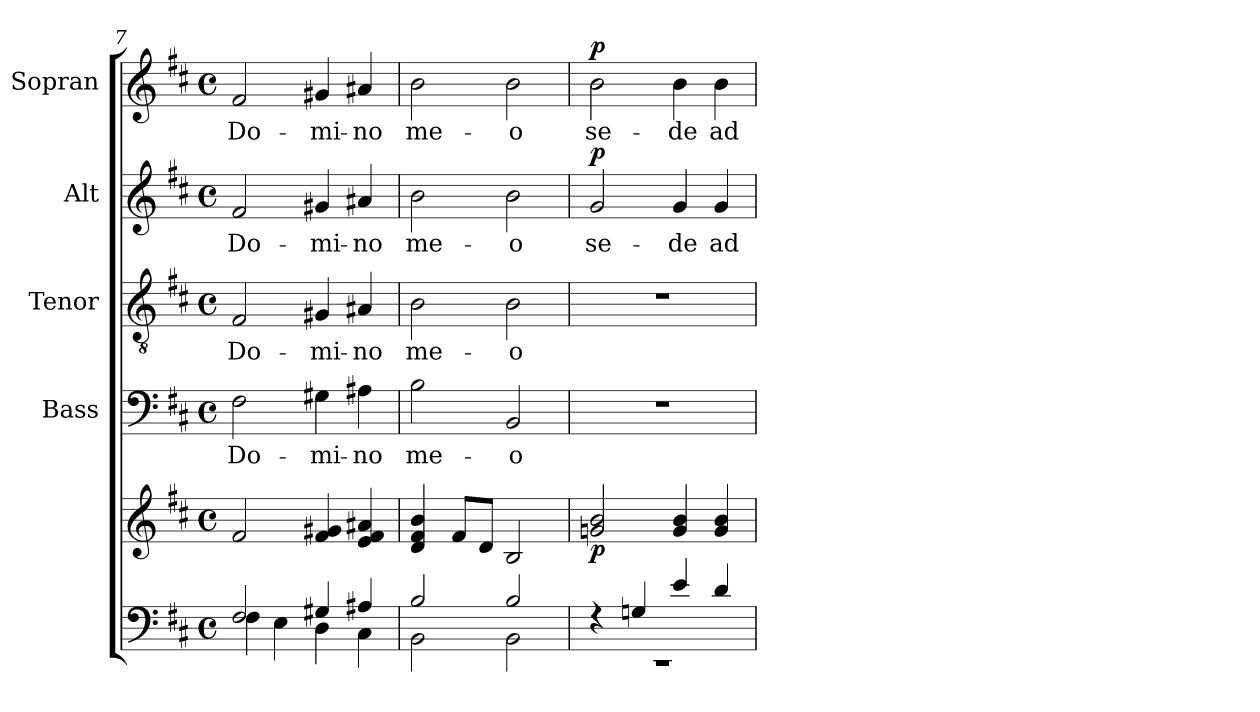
**kern	**kern	**dynam	**kern	**text	**kern	**text	**kern	**text	**dynam	**kern	**text	**dynam
*part5	*part5	*part5	*part4	*part4	*part3	*part3	*part2	*part2	*part2	*part1	*part1	*part1
*staff6	*staff5	*staff5/6	*staff4	*staff4	*staff3	*staff3	*staff2	*staff2	*staff2	*staff1	*staff1	*staff1
*	*	*	*I"Bass	*	*I"Tenor	*	*I"Alt	*	*	*I"Sopran	*	*
*	*	*	*I'B	*	*I'T	*	*I'A	*	*	*I'S	*	*
*clefF4	*clefG2	*	*clefF4	*	*clefGv2	*	*clefG2	*	*	*clefG2	*	*
*k[f#c#]	*k[f#c#]	*	*k[f#c#]	*	*k[f#c#]	*	*k[f#c#]	*	*	*k[f#c#]	*	*
*D:	*D:	*	*D:	*	*D:	*	*D:	*	*	*D:	*	*
*M4/4	*M4/4	*	*M4/4	*	*M4/4	*	*M4/4	*	*	*M4/4	*	*
*met(c)	*met(c)	*	*met(c)	*	*met(c)	*	*met(c)	*	*	*met(c)	*	*
=7	=7	=7	=7	=7	=7	=7	=7	=7	=7	=7	=7	=7
*^	*	*	*	*	*	*	*	*	*	*	*	*
!	!	!	!	!	!LO:LY:b	!	!LO:LY:b	!	!LO:LY:b	!	!	!LO:LY:b	!
2F#/	4F#\	2f#/	.	2F#\	Do-	2F#/	Do-	2f#/	Do-	.	2f#/	Do-	.
.	4E\	.	.	.	.	.	.	.	.	.	.	.	.
!	!	!	!	!	!LO:LY:b	!	!LO:LY:b	!	!LO:LY:b	!	!	!LO:LY:b	!
4G#X/	4D\	4f#/ 4g#X/	.	4G#X\	-mi-	4G#X/	-mi-	4g#X/	-mi-	.	4g#X/	-mi-	.
!	!	!	!	!	!LO:LY:b	!	!LO:LY:b	!	!LO:LY:b	!	!	!LO:LY:b	!
4A#X/	4C#\	4e/ 4f#/ 4a#X/	.	4A#X\	-no	4A#X/	-no	4a#X/	-no	.	4a#X/	-no	.
=8	=8	=8	=8	=8	=8	=8	=8	=8	=8	=8	=8	=8	=8
!	!	!	!	!	!LO:LY:b	!	!LO:LY:b	!	!LO:LY:b	!	!	!LO:LY:b	!
2B/	2BB\	4d/ 4f#/ 4b/	.	2B\	me-	2B\	me-	2b\	me-	.	2b\	me-	.
.	.	8f#/L	.	.	.	.	.	.	.	.	.	.	.
.	.	8d/J	.	.	.	.	.	.	.	.	.	.	.
!	!	!	!	!	!LO:LY:b	!	!LO:LY:b	!	!LO:LY:b	!	!	!LO:LY:b	!
2B/	2BB\	2B/	.	2BB/	-o	2B\	-o	2b\	-o	.	2b\	-o	.
!!LO:LB:g=z
=9	=9	=9	=9	=9	=9	=9	=9	=9	=9	=9	=9	=9	=9
!	!	!	!LO:DY:b	!	!	!	!	!	!LO:LY:b	!LO:DY:a	!	!LO:LY:b	!LO:DY:a
4rF	1rEE	2gn/ 2b/	p	1r	.	1r	.	2g/	se-	p	2b\	se-	p
4Gn/	.	.	.	.	.	.	.	.	.	.	.	.	.
!	!	!	!	!	!	!	!	!	!LO:LY:b	!	!	!LO:LY:b	!
4e/	.	4g/ 4b/	.	.	.	.	.	4g/	-de	.	4b\	-de	.
!	!	!	!	!	!	!	!	!	!LO:LY:b	!	!	!LO:LY:b	!
4d/	.	4g/ 4b/	.	.	.	.	.	4g/	ad	.	4b\	ad	.
*v	*v	*	*	*	*	*	*	*	*	*	*	*	*
=	=	=	=	=	=	=	=	=	=	=	=	=
*-	*-	*-	*-	*-	*-	*-	*-	*-	*-	*-	*-	*-
